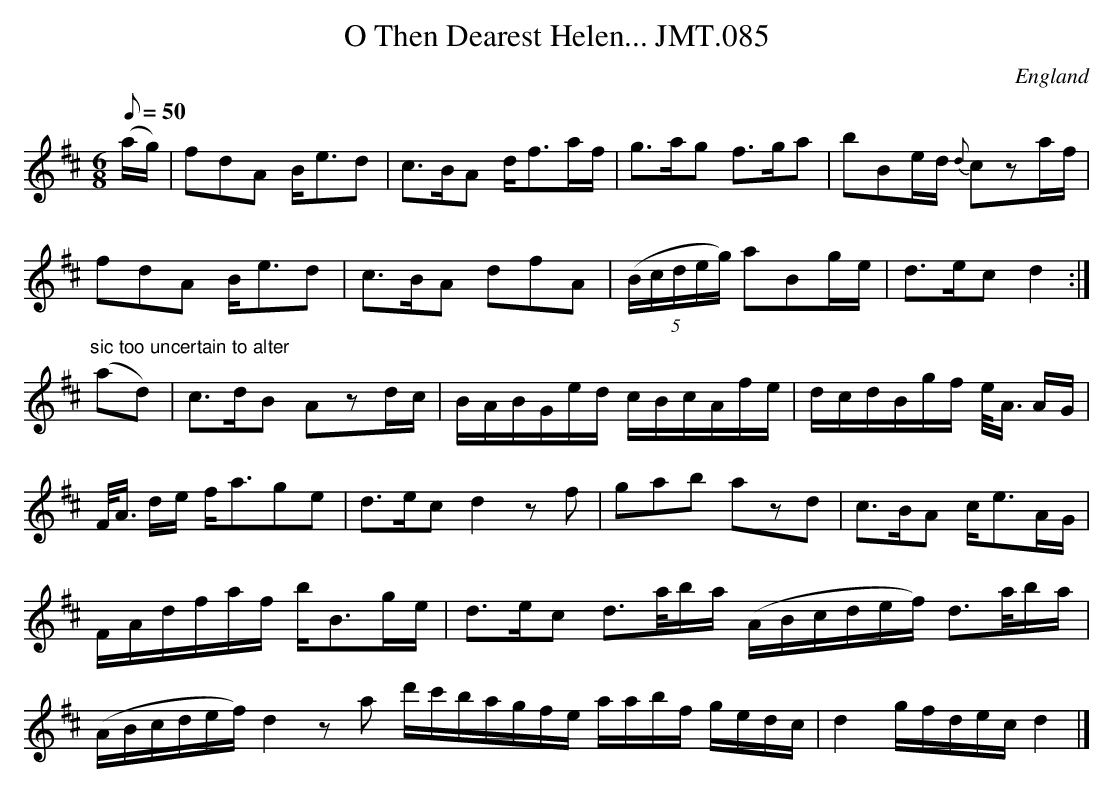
X:1
T:O Then Dearest Helen... JMT.085
L:1/8
M:6/8
O:England
Q:50
K:D
(a/g/)|fdA B<ed|c>BA d<fa/f/|g>ag f>ga|bBe/d/ {d}cza/f/|!
fdA B<ed|c>BA dfA|((5B/c/d/e/g/) aBg/e/|d>ec d2:|!
"sic too uncertain to alter"(ad)|c>dB Azd/c/|\
B/A/B/G/e/d/ c/B/c/A/f/e/|d/c/d/B/g/f/ e/<A/ A/G/|!
F/<A/ d/e/ f<age|d>ec d2zf|gab azd|c>BA c<eA/G/|!
F/A/d/f/a/f/ b<Bg/e/|d>ec d>a/b/a/ (A/B/c/d/e/f/) d>a/b/a/ |!
(A/B/c/d/e/f/) d2za d'/c'/b/a/g/f/e/ \
a/a/b/f/ g/e/d/c/|d2g/f/d/e/c/d2|]
